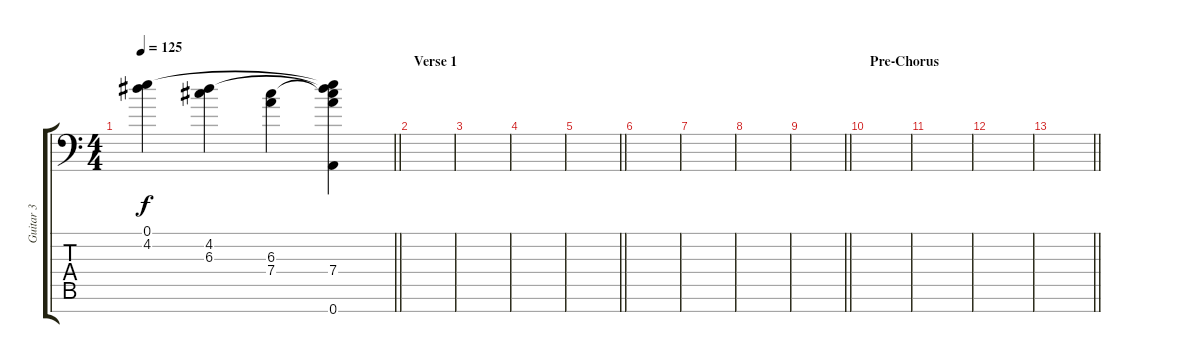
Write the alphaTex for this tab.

\track ("Guitar 3" "Guitar 3") {instrument distortionguitar}
\staff {score tabs}
\tuning (E4 B3 G3 D3 A2 E2 A1) {hide}
\ts (4 4)
\tempo 125
\clef f4
\barLineRight lightlight
\ks c
(0.1 4.2{t}).4{dy f} (4.2 6.3{t}).4 (6.3 7.4{t}).4 (0.1{t} 4.2{t} 6.3{t} 7.4 0.7{t}).4 |
\section ("" "Verse 1")
|
|
|
\barLineRight lightlight
|
|
|
|
\barLineRight lightlight
|
\section ("" "Pre-Chorus")
|
|
|
\barLineRight lightlight
